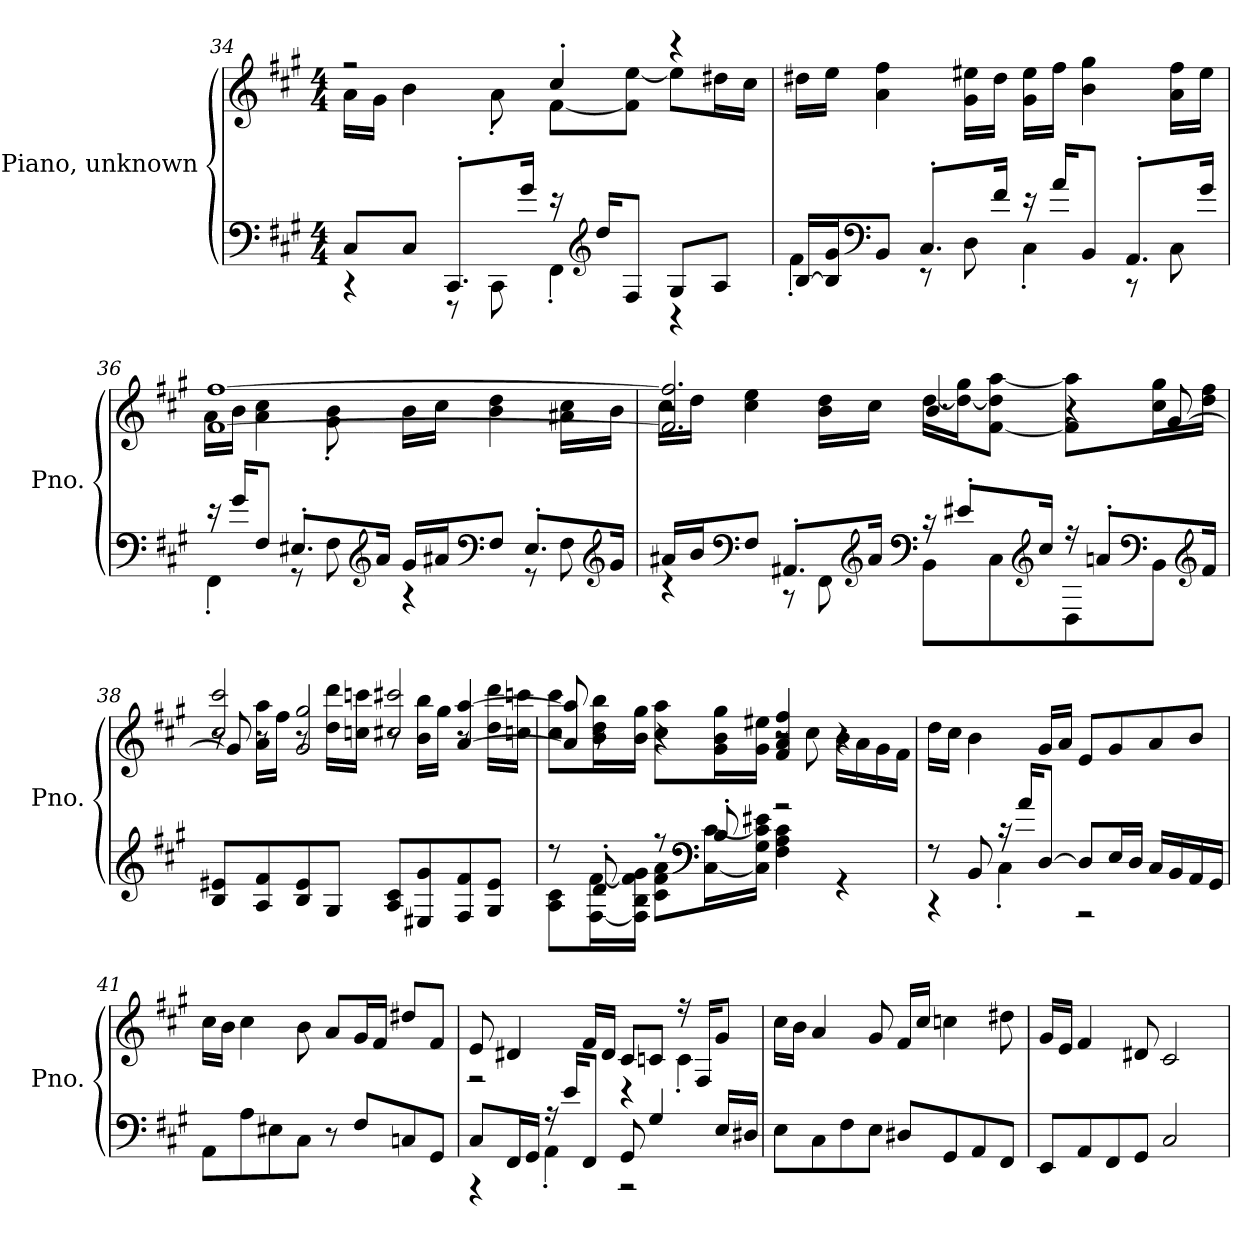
**kern	**kern
*part1	*part1
*staff2	*staff1
*I"Piano, unknown	*
*I'Pno.	*
!!LO:LB:g=z
*clefF4	*clefG2
*k[f#c#g#]	*k[f#c#g#]
*M4/4	*M4/4
=34	=34
*^	*^
8C#/L	4r	2r	16a\LL
.	.	.	16g#\JJ
8C#/J	.	.	4b\
8.CC#'/L	8r	.	.
.	8CC#\	.	8a'\
16g#/Jk	.	.	.
16r	4FF#'\	4cc#'/	[8f#\L
*clefG2	*	*	*
16dd/KL	.	.	.
8F#/J	.	.	8f#\] [8ee\J
8G#/L	4r	4r	8ee\L]
8A/J	.	.	16dd#X\L
.	.	.	16cc#\JJ
*	*	*v	*v
=35	=35	=35
[16B/LL	4f#'\	16dd#X\LL
16B/] 16g#/J	.	16ee\JJ
*clefF4	*	*
8BB/J	.	4a\ 4ff#\
8.C#'/L	8r	.
.	8D\	16g#\ 16ee#X\LL
16f#/Jk	.	16dd#\JJ
16r	4C#'\	16g#\ 16ee#\LL
16a/KL	.	16ff#\JJ
8BB/J	.	4b\ 4gg#\
8.AA'/L	8r	.
.	8C#\	16a\ 16ff#\LL
16g#/Jk	.	16ee#\JJ
!!LO:LB:g=z
=36	=36	=36
*	*	*^
16r	4FF#'\	[1f# [1ff#	16a\LL
16g#/KL	.	.	16b\JJ
8F#/J	.	.	4a\ 4cc#\
8.E#X'/L	8r	.	.
.	8F#\	.	8g#\' 8b\'
*clefG2	*	*	*
16a/Jk	.	.	.
16g#/LL	4r	.	16b\LL
16a#X/J	.	.	16cc#\JJ
*clefF4	*	*	*
8F#/J	.	.	4b\ 4dd\
8.E#'/L	8r	.	.
.	8F#\	.	16a#X\ 16cc#\LL
*clefG2	*	*	*
16g#/Jk	.	.	16b\JJ
!!LO:LB:g=z
=37	=37	=37	=37
*	*	*	*^
16a#X/LL	4r	2.f#/] 2.ff#/]	16cc#\LL	2r
16b/J	.	.	16dd\JJ	.
*clefF4	*	*	*	*
8F#/J	.	.	4cc#\ 4ee\	.
8.AA#X'/L	8r	.	.	.
.	8FF#\	.	16b\ 16dd\LL	.
*clefG2	*	*	*	*
16a#/Jk	.	.	16cc#\JJ	.
*clefF4	*	*	*	*
16r	8BB\L	.	[16dd\LL	4.b/
8e#X'/L	.	.	16dd\_ 16gg#\J	.
.	8C#\	.	[8f#\ 8dd\] [8aa\J	.
*clefG2	*	*	*	*
16cc#/Jk	.	.	.	.
16r	8D\	4r	8f#\] 8aa\]L	.
8an'/L	.	.	.	.
*clefF4	*	*	*	*
.	8BB\J	.	16cc#\ 16gg#\L	[8g#/
*clefG2	*	*	*	*
16f#/Jk	.	.	16dd\ 16ff#\JJ	.
*v	*v	*	*	*
!!LO:LB:g=z	!!	!!
=38	=38	=38	=38
8B/ 8e#X/L	2cc#/ 2ccc#/	8r	8g#/]
8A/ 8f#/	.	16a\ 16aa\LL	8r
.	.	16ff#\JJ	.
8B/ 8e#/	.	8r	2g#/ 2gg#/
8G#/J	.	16dd\ 16ddd\LL	.
.	.	16ccn\ 16cccn\JJ	.
8A/ 8c#/L	2cc#X/ 2ccc#X/	8r	.
8E#X/ 8g#/	.	16b\ 16bb\LL	.
.	.	16gg#\JJ	.
8F#/ 8f#/	.	8r	[4a/ [4aa/
8G#/ 8e#/J	.	16dd\ 16ddd\LL	.
.	.	16ccn\ 16cccn\JJ	.
=39	=39	=39	=39
*^	*	*	*
8r	8A\ 8c#\L	2r	8cc#\ 8ccc#\L	8a/] 8aa/]
8d'/	[16F#\ [16f#\L	.	16b\ 16dd\ 16bb\L	8r
.	16F#\] 16B\ 16f#\] 16g#\JJ	.	16b\ 16gg#\JJ	.
8r	8c#\ 8f#\ 8a\L	.	8cc#\ 8aa\L	4r
*clefF4	*	*	*	*
8B'/	[16C#\ [16c#\L	.	16g#\ 16b\ 16gg#\L	.
.	16C#\] 16G#\ 16c#\] 16e#X\JJ	.	16g#\ 16ee#X\JJ	.
2r	4F#\ 4A\ 4c#\	4f#/ 4a/ 4ff#/	8r	2r
.	.	.	8cc#\	.
.	4r	4r	16b\LL	.
.	.	.	16a\	.
.	.	.	16g#\	.
.	.	.	16f#\JJ	.
*	*	*v	*v	*v
!!LO:PB:g=z
=40	=40	=40
8r	4r	16dd\LL
.	.	16cc#\JJ
8BB/	.	4b\
16r	4C#'\	.
16a/KL	.	.
[8D/J	.	16g#/LL
.	.	16a/JJ
8D/L]	2r	8e/L
16E/L	.	8g#/
16D/JJ	.	.
16C#/LL	.	8a/
16BB/	.	.
16AA/	.	8b/J
16GG#/JJ	.	.
*v	*v	*
=41	=41
8AA\L	16cc#\LL
.	16b\JJ
8A\	4cc#\
8E#X\	.
8C#\J	8b\
8r	8a/L
8F#/L	16g#/L
.	16f#/JJ
8Cn/	8dd#X/L
8GG#/J	8f#/J
=42	=42
*^	*^
8C#/L	4r	8e/	2r
16FF#/L	.	4d#X/	.
16GG#/JJ	.	.	.
16r	4AA'\	.	.
16e/KL	.	.	.
8FF#/J	.	16f#/LL	.
.	.	16d#/JJ	.
8GG#/	2r	8c#/L	4r
4G#/	.	8cn/J	.
.	.	16r	4c'\
.	.	16F#/KL	.
16E/LL	.	8g#/J	.
16D#X/JJ	.	.	.
*v	*v	*	*
*	*v	*v
!!LO:LB:g=z
=43	=43
8E\L	16cc#\LL
.	16b\JJ
8C#\	4a/
8F#\	.
8E\J	8g#/
8D#X/L	16f#/LL
.	16cc#/JJ
8GG#/	4ccn\
8AA/	.
8FF#/J	8dd#X\
=44	=44
8EE/L	16g#/LL
.	16e/JJ
8AA/	4f#/
8FF#/	.
8GG#/J	8d#X/
2C#/	2c#/
=	=
*-	*-
